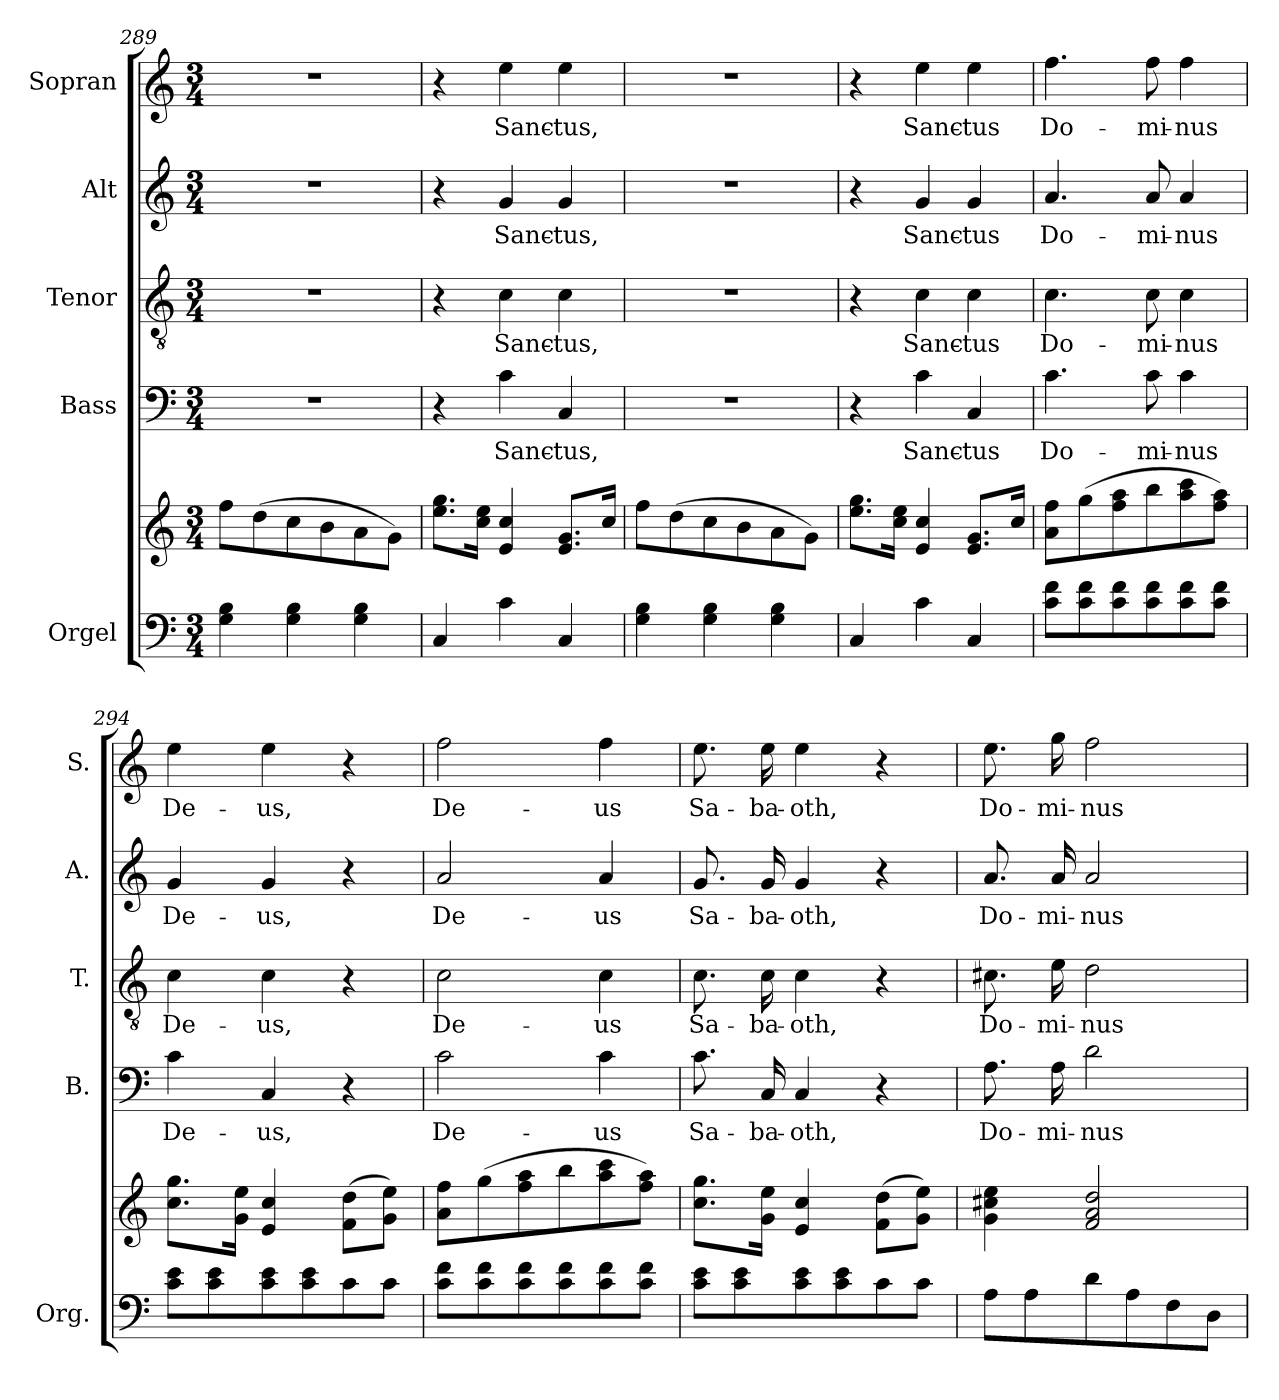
**kern	**kern	**kern	**text	**kern	**text	**kern	**text	**kern	**text
*part5	*part5	*part4	*part4	*part3	*part3	*part2	*part2	*part1	*part1
*staff6	*staff5	*staff4	*staff4	*staff3	*staff3	*staff2	*staff2	*staff1	*staff1
*I"Orgel	*	*I"Bass	*	*I"Tenor	*	*I"Alt	*	*I"Sopran	*
*I'Org.	*	*I'B.	*	*I'T.	*	*I'A.	*	*I'S.	*
*clefF4	*clefG2	*clefF4	*	*clefGv2	*	*clefG2	*	*clefG2	*
*k[]	*k[]	*k[]	*	*k[]	*	*k[]	*	*k[]	*
*C:	*C:	*C:	*	*C:	*	*C:	*	*C:	*
*M3/4	*M3/4	*M3/4	*	*M3/4	*	*M3/4	*	*M3/4	*
=289	=289	=289	=289	=289	=289	=289	=289	=289	=289
4G\ 4B\	8ff\L	2.r	.	2.r	.	2.r	.	2.r	.
.	(>8dd\	.	.	.	.	.	.	.	.
4G\ 4B\	8cc\	.	.	.	.	.	.	.	.
.	8b\	.	.	.	.	.	.	.	.
4G\ 4B\	8a\	.	.	.	.	.	.	.	.
.	8g\J)	.	.	.	.	.	.	.	.
=290	=290	=290	=290	=290	=290	=290	=290	=290	=290
4C/	8.ee\ 8.gg\L	4r	.	4r	.	4r	.	4r	.
.	16cc\ 16ee\Jk	.	.	.	.	.	.	.	.
!	!	!	!LO:LY:b	!	!LO:LY:b	!	!LO:LY:b	!	!LO:LY:b
4c\	4e/ 4cc/	4c\	Sanc-	4c\	Sanc-	4g/	Sanc-	4ee\	Sanc-
!	!	!	!LO:LY:b	!	!LO:LY:b	!	!LO:LY:b	!	!LO:LY:b
4C/	8.e/ 8.g/L	4C/	-tus,	4c\	-tus,	4g/	-tus,	4ee\	-tus,
.	16cc/Jk	.	.	.	.	.	.	.	.
=291	=291	=291	=291	=291	=291	=291	=291	=291	=291
4G\ 4B\	8ff\L	2.r	.	2.r	.	2.r	.	2.r	.
.	(>8dd\	.	.	.	.	.	.	.	.
4G\ 4B\	8cc\	.	.	.	.	.	.	.	.
.	8b\	.	.	.	.	.	.	.	.
4G\ 4B\	8a\	.	.	.	.	.	.	.	.
.	8g\J)	.	.	.	.	.	.	.	.
=292	=292	=292	=292	=292	=292	=292	=292	=292	=292
4C/	8.ee\ 8.gg\L	4r	.	4r	.	4r	.	4r	.
.	16cc\ 16ee\Jk	.	.	.	.	.	.	.	.
!	!	!	!LO:LY:b	!	!LO:LY:b	!	!LO:LY:b	!	!LO:LY:b
4c\	4e/ 4cc/	4c\	Sanc-	4c\	Sanc-	4g/	Sanc-	4ee\	Sanc-
!	!	!	!LO:LY:b	!	!LO:LY:b	!	!LO:LY:b	!	!LO:LY:b
4C/	8.e/ 8.g/L	4C/	-tus	4c\	-tus	4g/	-tus	4ee\	-tus
.	16cc/Jk	.	.	.	.	.	.	.	.
!!LO:LB:g=z
=293	=293	=293	=293	=293	=293	=293	=293	=293	=293
!	!	!	!LO:LY:b	!	!LO:LY:b	!	!LO:LY:b	!	!LO:LY:b
8c\ 8f\L	8a\ 8ff\L	4.c\	Do-	4.c\	Do-	4.a/	Do-	4.ff\	Do-
8c\ 8f\	(>8gg\	.	.	.	.	.	.	.	.
8c\ 8f\	8ff\ 8aa\	.	.	.	.	.	.	.	.
!	!	!	!LO:LY:b	!	!LO:LY:b	!	!LO:LY:b	!	!LO:LY:b
8c\ 8f\	8bb\	8c\	-mi-	8c\	-mi-	8a/	-mi-	8ff\	-mi-
!	!	!	!LO:LY:b	!	!LO:LY:b	!	!LO:LY:b	!	!LO:LY:b
8c\ 8f\	8aa\ 8ccc\	4c\	-nus	4c\	-nus	4a/	-nus	4ff\	-nus
8c\ 8f\J	8ff\ 8aa\J)	.	.	.	.	.	.	.	.
=294	=294	=294	=294	=294	=294	=294	=294	=294	=294
!	!	!	!LO:LY:b	!	!LO:LY:b	!	!LO:LY:b	!	!LO:LY:b
8c\ 8e\L	8.cc\ 8.gg\L	4c\	De-	4c\	De-	4g/	De-	4ee\	De-
8c\ 8e\	.	.	.	.	.	.	.	.	.
.	16g\ 16ee\Jk	.	.	.	.	.	.	.	.
!	!	!	!LO:LY:b	!	!LO:LY:b	!	!LO:LY:b	!	!LO:LY:b
8c\ 8e\	4e/ 4cc/	4C/	-us,	4c\	-us,	4g/	-us,	4ee\	-us,
8c\ 8e\	.	.	.	.	.	.	.	.	.
8c\	(>8f\ 8dd\L	4r	.	4r	.	4r	.	4r	.
8c\J	8g\ 8ee\J)	.	.	.	.	.	.	.	.
=295	=295	=295	=295	=295	=295	=295	=295	=295	=295
!	!	!	!LO:LY:b	!	!LO:LY:b	!	!LO:LY:b	!	!LO:LY:b
8c\ 8f\L	8a\ 8ff\L	2c\	De-	2c\	De-	2a/	De-	2ff\	De-
8c\ 8f\	(>8gg\	.	.	.	.	.	.	.	.
8c\ 8f\	8ff\ 8aa\	.	.	.	.	.	.	.	.
8c\ 8f\	8bb\	.	.	.	.	.	.	.	.
!	!	!	!LO:LY:b	!	!LO:LY:b	!	!LO:LY:b	!	!LO:LY:b
8c\ 8f\	8aa\ 8ccc\	4c\	-us	4c\	-us	4a/	-us	4ff\	-us
8c\ 8f\J	8ff\ 8aa\J)	.	.	.	.	.	.	.	.
=296	=296	=296	=296	=296	=296	=296	=296	=296	=296
!	!	!	!LO:LY:b	!	!LO:LY:b	!	!LO:LY:b	!	!LO:LY:b
8c\ 8e\L	8.cc\ 8.gg\L	8.c\	Sa-	8.c\	Sa-	8.g/	Sa-	8.ee\	Sa-
8c\ 8e\	.	.	.	.	.	.	.	.	.
!	!	!	!LO:LY:b	!	!LO:LY:b	!	!LO:LY:b	!	!LO:LY:b
.	16g\ 16ee\Jk	16C/	-ba-	16c\	-ba-	16g/	-ba-	16ee\	-ba-
!	!	!	!LO:LY:b	!	!LO:LY:b	!	!LO:LY:b	!	!LO:LY:b
8c\ 8e\	4e/ 4cc/	4C/	-oth,	4c\	-oth,	4g/	-oth,	4ee\	-oth,
8c\ 8e\	.	.	.	.	.	.	.	.	.
8c\	(>8f\ 8dd\L	4r	.	4r	.	4r	.	4r	.
8c\J	8g\ 8ee\J)	.	.	.	.	.	.	.	.
=297	=297	=297	=297	=297	=297	=297	=297	=297	=297
!	!	!	!LO:LY:b	!	!LO:LY:b	!	!LO:LY:b	!	!LO:LY:b
8A\L	4g\ 4cc#X\ 4ee\	8.A\	Do-	8.c#X\	Do-	8.a/	Do-	8.ee\	Do-
8A\	.	.	.	.	.	.	.	.	.
!	!	!	!LO:LY:b	!	!LO:LY:b	!	!LO:LY:b	!	!LO:LY:b
.	.	16A\	-mi-	16e\	-mi-	16a/	-mi-	16gg\	-mi-
!	!	!	!LO:LY:b	!	!LO:LY:b	!	!LO:LY:b	!	!LO:LY:b
8d\	2f/ 2a/ 2dd/	2d\	-nus	2d\	-nus	2a/	-nus	2ff\	-nus
8A\	.	.	.	.	.	.	.	.	.
8F\	.	.	.	.	.	.	.	.	.
8D\J	.	.	.	.	.	.	.	.	.
=	=	=	=	=	=	=	=	=	=
*-	*-	*-	*-	*-	*-	*-	*-	*-	*-
